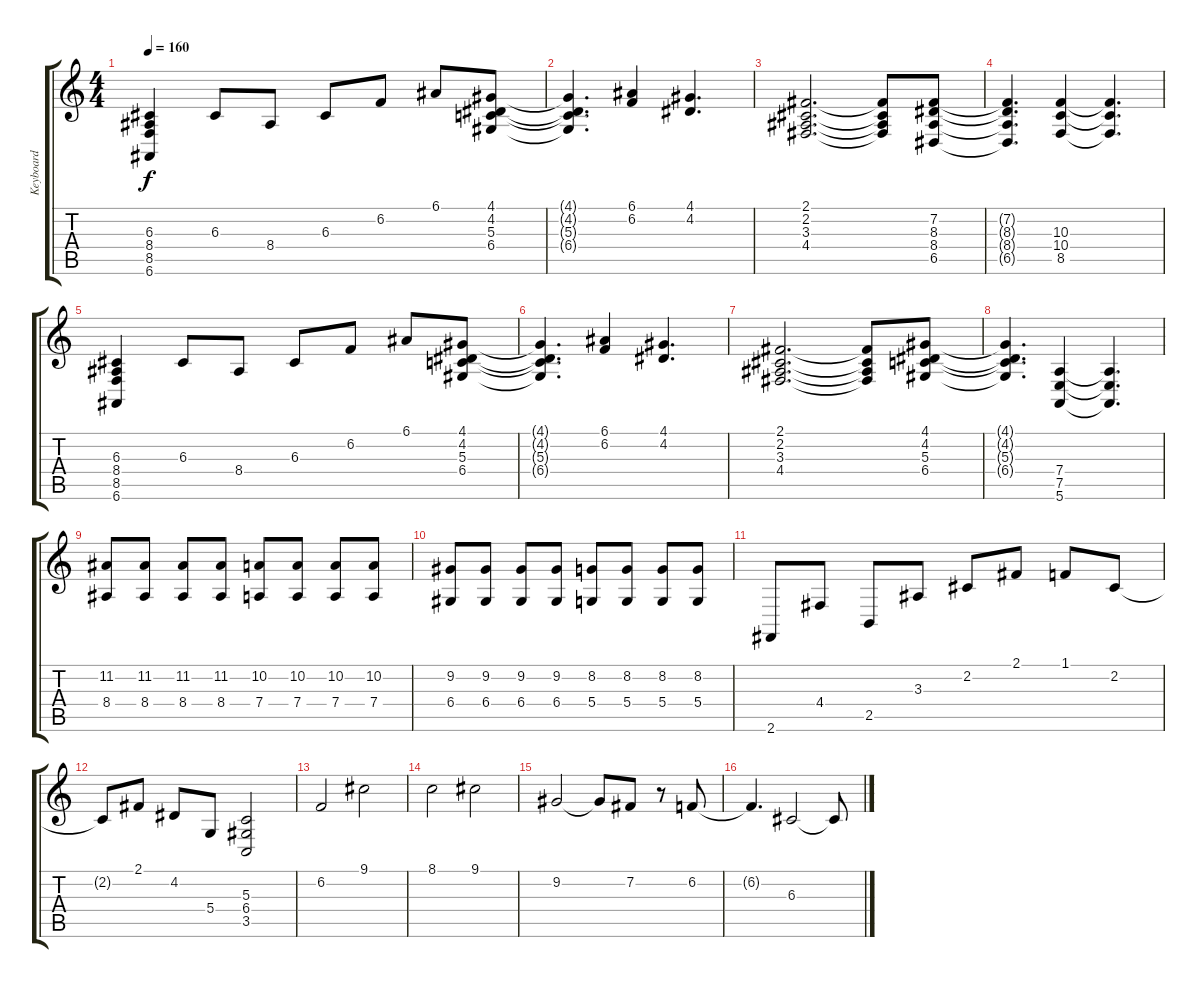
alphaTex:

\track ("Keyboard" "Keyboard") {instrument acousticgrandpiano}
\staff {score tabs}
\tuning (E4 B3 G3 D3 A2 E2) {hide}
\ts (4 4)
\tempo 160
\clef g2
\ks c
(6.3 8.4 8.5 6.6).4{dy f} 6.3.8 8.4.8 6.3.8 6.2.8 6.1.8 (4.1 4.2 5.3 6.4).8 |
(4.1{t} 4.2{t} 5.3{t} 6.4{t}).4{d} (6.1 6.2).4 (4.1 4.2).4{d} |
(2.1 2.2 3.3 4.4).2{d} (2.1{t} 2.2{t} 3.3{t} 4.4{t}).8 (7.2 8.3 8.4 6.5).8 |
(7.2{t} 8.3{t} 8.4{t} 6.5{t}).4{d} (10.3 10.4 8.5).4 (10.3{t} 10.4{t} 8.5{t}).4{d} |
(6.3 8.4 8.5 6.6).4 6.3.8 8.4.8 6.3.8 6.2.8 6.1.8 (4.1 4.2 5.3 6.4).8 |
(4.1{t} 4.2{t} 5.3{t} 6.4{t}).4{d} (6.1 6.2).4 (4.1 4.2).4{d} |
(2.1 2.2 3.3 4.4).2{d} (2.1{t} 2.2{t} 3.3{t} 4.4{t}).8 (4.1 4.2 5.3 6.4).8 |
(4.1{t} 4.2{t} 5.3{t} 6.4{t}).4{d} (7.4 7.5 5.6).4 (7.4{t} 7.5{t} 5.6{t}).4{d} |
(11.2 8.4).8 (11.2 8.4).8 (11.2 8.4).8 (11.2 8.4).8 (10.2 7.4).8 (10.2 7.4).8 (10.2 7.4).8 (10.2 7.4).8 |
(9.2 6.4).8 (9.2 6.4).8 (9.2 6.4).8 (9.2 6.4).8 (8.2 5.4).8 (8.2 5.4).8 (8.2 5.4).8 (8.2 5.4).8 |
2.6.8 4.4.8 2.5.8 3.3.8 2.2.8 2.1.8 1.1.8 2.2.8 |
2.2{t}.8 2.1.8 4.2.8 5.4.8 (5.3 6.4 3.5).2 |
6.2.2 9.1.2 |
8.1.2 9.1.2 |
9.2.2 9.2{t}.8 7.2.8 r.8 6.2.8 |
6.2{t}.4{d} 6.3.2 6.3{t}.8
